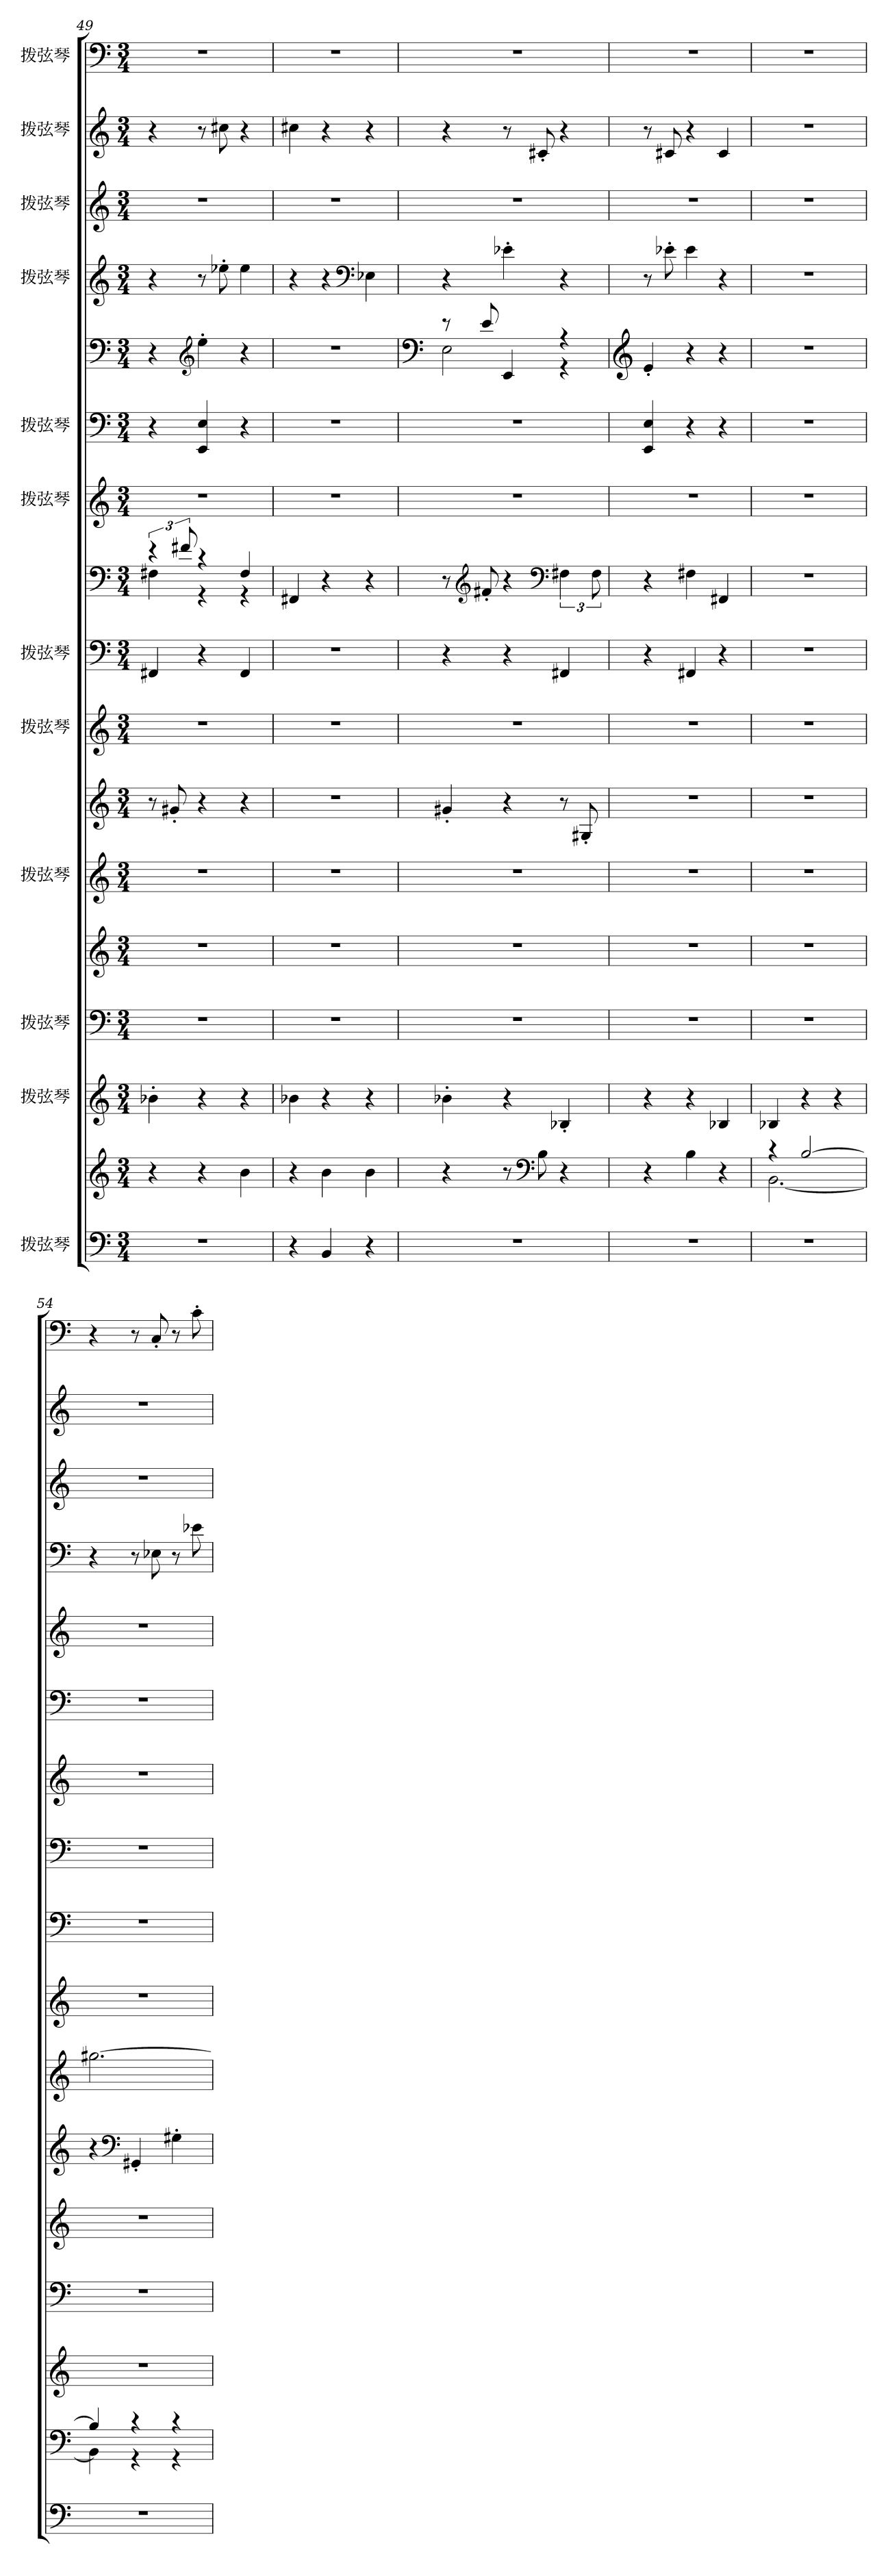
**kern	**kern	**kern	**kern	**kern	**kern	**kern	**kern	**kern	**kern	**kern	**kern	**kern	**kern	**kern	**kern	**kern
*part12	*part12	*part11	*part10	*part10	*part9	*part9	*part8	*part7	*part7	*part6	*part5	*part5	*part4	*part3	*part2	*part1
*staff17	*staff16	*staff15	*staff14	*staff13	*staff12	*staff11	*staff10	*staff9	*staff8	*staff7	*staff6	*staff5	*staff4	*staff3	*staff2	*staff1
*I"拨弦琴	*	*I"拨弦琴	*I"拨弦琴	*	*I"拨弦琴	*	*I"拨弦琴	*I"拨弦琴	*	*I"拨弦琴	*I"拨弦琴	*	*I"拨弦琴	*I"拨弦琴	*I"拨弦琴	*I"拨弦琴
*clefF4	*clefG2	*clefG2	*clefF4	*clefG2	*clefG2	*clefG2	*clefG2	*clefF4	*clefF4	*clefG2	*clefF4	*clefF4	*clefG2	*clefG2	*clefG2	*clefF4
*k[]	*k[]	*k[]	*k[]	*k[]	*k[]	*k[]	*k[]	*k[]	*k[]	*k[]	*k[]	*k[]	*k[]	*k[]	*k[]	*k[]
*M3/4	*M3/4	*M3/4	*M3/4	*M3/4	*M3/4	*M3/4	*M3/4	*M3/4	*M3/4	*M3/4	*M3/4	*M3/4	*M3/4	*M3/4	*M3/4	*M3/4
=49	=49	=49	=49	=49	=49	=49	=49	=49	=49	=49	=49	=49	=49	=49	=49	=49
*	*	*	*	*	*	*	*	*	*^	*	*	*	*	*	*	*
2.r	4r	4b-X'\	2.r	2.r	2.r	8r	2.r	4FF#X/	6r	4F#X\	2.r	4r	4r	4r	2.r	4r	2.r
.	.	.	.	.	.	8g#X'/	.	.	.	.	.	.	.	.	.	.	.
.	.	.	.	.	.	.	.	.	12f#X/	.	.	.	.	.	.	.	.
*	*	*	*	*	*	*	*	*	*	*	*	*	*clefG2	*	*	*	*
.	4r	4r	.	.	.	4r	.	4r	4r	4r	.	4EE/ 4E/	4ee'\	8r	.	8r	.
.	.	.	.	.	.	.	.	.	.	.	.	.	.	8ee-X'\	.	8cc#X\	.
.	4b\	4r	.	.	.	4r	.	4FF#/	4F#/	4r	.	4r	4r	4ee-\	.	4r	.
*	*	*	*	*	*	*	*	*	*v	*v	*	*	*	*	*	*	*
=50	=50	=50	=50	=50	=50	=50	=50	=50	=50	=50	=50	=50	=50	=50	=50	=50
4r	4r	4b-X\	2.r	2.r	2.r	2.r	2.r	2.r	4FF#X/	2.r	2.r	2.r	4r	2.r	4cc#X\	2.r
4BB/	4b\	4r	.	.	.	.	.	.	4r	.	.	.	4r	.	4r	.
*	*	*	*	*	*	*	*	*	*	*	*	*	*clefF4	*	*	*
4r	4b\	4r	.	.	.	.	.	.	4r	.	.	.	4E-X\	.	4r	.
!!LO:PB:g=z
=51	=51	=51	=51	=51	=51	=51	=51	=51	=51	=51	=51	=51	=51	=51	=51	=51
*	*	*	*	*	*	*	*	*	*	*	*	*clefF4	*	*	*	*
*	*	*	*	*	*	*	*	*	*	*	*	*^	*	*	*	*
2.r	4r	4b-X'\	2.r	2.r	2.r	4g#X'/	2.r	4r	8r	2.r	2.r	8r	2E\	4r	2.r	4r	2.r
*	*	*	*	*	*	*	*	*	*clefG2	*	*	*	*	*	*	*	*
.	.	.	.	.	.	.	.	.	8f#X'/	.	.	8e/	.	.	.	.	.
.	8r	4r	.	.	.	4r	.	4r	4r	.	.	4EE/	.	4e-X'\	.	8r	.
*	*clefF4	*	*	*	*	*	*	*	*	*	*	*	*	*	*	*	*
.	8B\	.	.	.	.	.	.	.	.	.	.	.	.	.	.	8c#X'/	.
*	*	*	*	*	*	*	*	*	*clefF4	*	*	*	*	*	*	*	*
.	4r	4B-X'/	.	.	.	8r	.	4FF#X/	6F#X\	.	.	4r	4r	4r	.	4r	.
.	.	.	.	.	.	8G#X'/	.	.	.	.	.	.	.	.	.	.	.
.	.	.	.	.	.	.	.	.	12F#\	.	.	.	.	.	.	.	.
*	*	*	*	*	*	*	*	*	*	*	*	*v	*v	*	*	*	*
=52	=52	=52	=52	=52	=52	=52	=52	=52	=52	=52	=52	=52	=52	=52	=52	=52
*	*	*	*	*	*	*	*	*	*	*	*	*clefG2	*	*	*	*
2.r	4r	4r	2.r	2.r	2.r	2.r	2.r	4r	4r	2.r	4EE/ 4E/	4e'/	8r	2.r	8r	2.r
.	.	.	.	.	.	.	.	.	.	.	.	.	8e-X'\	.	8c#X/	.
.	4B\	4r	.	.	.	.	.	4FF#X/	4F#X\	.	4r	4r	4e-\	.	4r	.
.	4r	4B-X/	.	.	.	.	.	4r	4FF#X/	.	4r	4r	4r	.	4c#/	.
=53	=53	=53	=53	=53	=53	=53	=53	=53	=53	=53	=53	=53	=53	=53	=53	=53
*	*^	*	*	*	*	*	*	*	*	*	*	*	*	*	*	*
2.r	4r	[2.BB\	4B-X/	2.r	2.r	2.r	2.r	2.r	2.r	2.r	2.r	2.r	2.r	2.r	2.r	2.r	2.r
.	[2B/	.	4r	.	.	.	.	.	.	.	.	.	.	.	.	.	.
.	.	.	4r	.	.	.	.	.	.	.	.	.	.	.	.	.	.
=54	=54	=54	=54	=54	=54	=54	=54	=54	=54	=54	=54	=54	=54	=54	=54	=54	=54
2.r	4B/]	4BB\]	2.r	2.r	2.r	4r	[2.gg#X\	2.r	2.r	2.r	2.r	2.r	2.r	4r	2.r	2.r	4r
*	*	*	*	*	*	*clefF4	*	*	*	*	*	*	*	*	*	*	*
.	4r	4r	.	.	.	4GG#X'/	.	.	.	.	.	.	.	8r	.	.	8r
.	.	.	.	.	.	.	.	.	.	.	.	.	.	8E-X\	.	.	8C'/
.	4r	4r	.	.	.	4G#X'\	.	.	.	.	.	.	.	8r	.	.	8r
.	.	.	.	.	.	.	.	.	.	.	.	.	.	8e-X\	.	.	8c'\
*	*v	*v	*	*	*	*	*	*	*	*	*	*	*	*	*	*	*
=	=	=	=	=	=	=	=	=	=	=	=	=	=	=	=	=
*-	*-	*-	*-	*-	*-	*-	*-	*-	*-	*-	*-	*-	*-	*-	*-	*-
